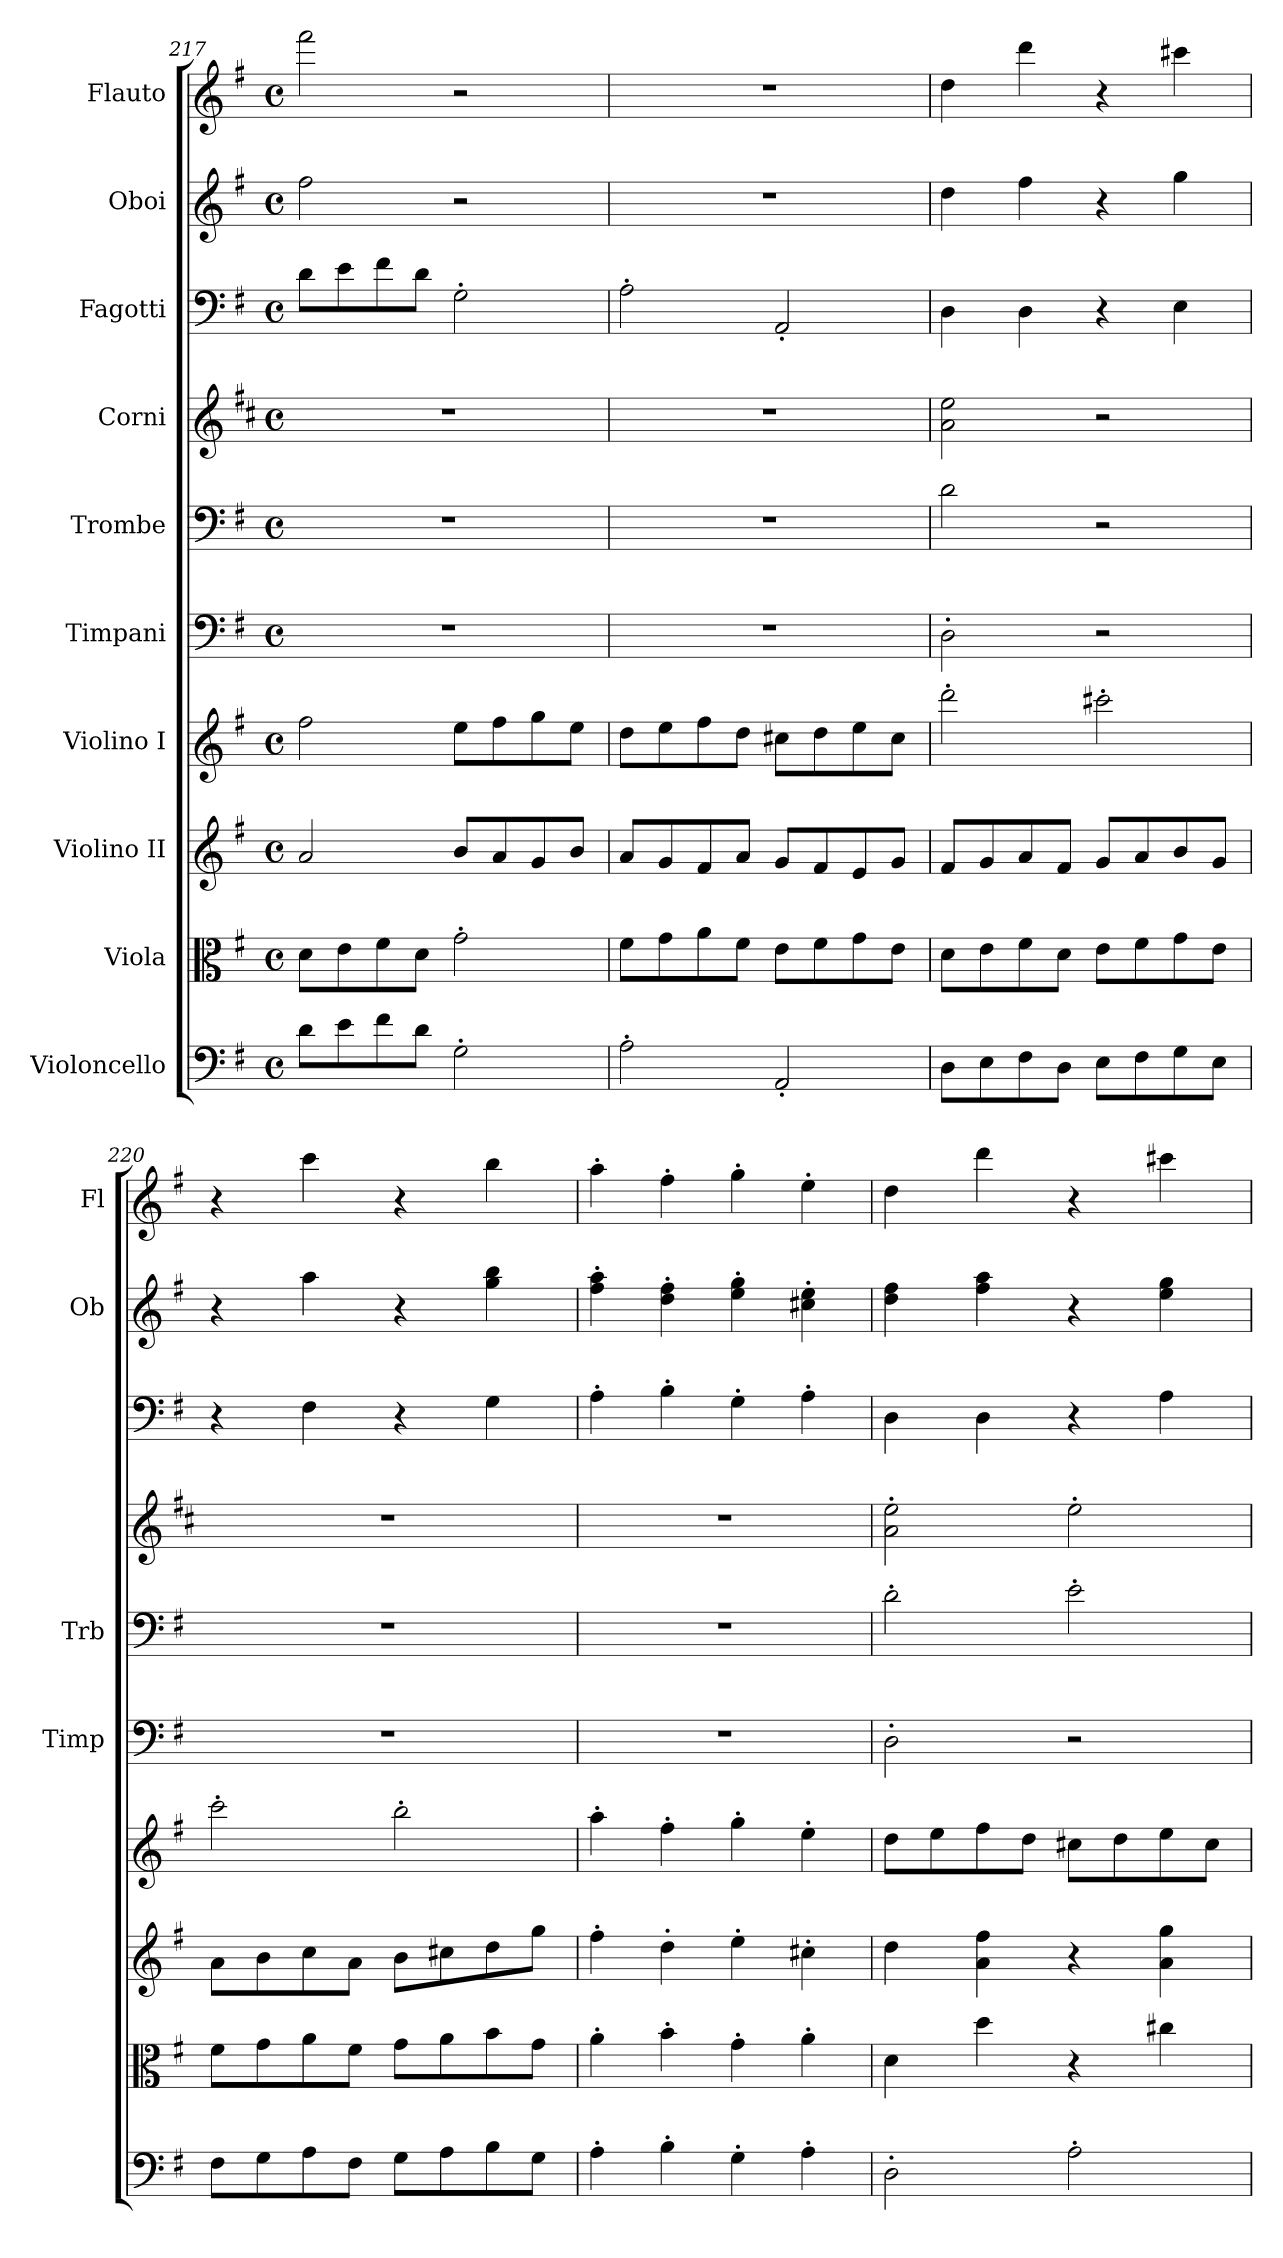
**kern	**kern	**kern	**kern	**kern	**kern	**kern	**kern	**kern	**kern
*part10	*part9	*part8	*part7	*part6	*part5	*part4	*part3	*part2	*part1
*staff10	*staff9	*staff8	*staff7	*staff6	*staff5	*staff4	*staff3	*staff2	*staff1
*I"Violoncello	*I"Viola	*I"Violino II	*I"Violino I	*I"Timpani	*I"Trombe	*I"Corni	*I"Fagotti	*I"Oboi	*I"Flauto
*	*	*	*	*I'Timp	*I'Trb	*	*	*I'Ob	*I'Fl
*clefF4	*clefC3	*clefG2	*clefG2	*clefF4	*clefF4	*clefG2	*clefF4	*clefG2	*clefG2
*	*	*	*	*	*	*ITrd4c7	*	*	*
*k[f#]	*k[f#]	*k[f#]	*k[f#]	*k[f#]	*k[f#]	*k[f#]	*k[f#]	*k[f#]	*k[f#]
*M4/4	*M4/4	*M4/4	*M4/4	*M4/4	*M4/4	*M4/4	*M4/4	*M4/4	*M4/4
*met(c)	*met(c)	*met(c)	*met(c)	*met(c)	*met(c)	*met(c)	*met(c)	*met(c)	*met(c)
=217	=217	=217	=217	=217	=217	=217	=217	=217	=217
8d\L	8d\L	2a/	2ff#\	1r	1r	1r	8d\L	2ff#\	2fff#\
8e\	8e\	.	.	.	.	.	8e\	.	.
8f#\	8f#\	.	.	.	.	.	8f#\	.	.
8d\J	8d\J	.	.	.	.	.	8d\J	.	.
2G'\	2g'\	8b/L	8ee\L	.	.	.	2G'\	2r	2r
.	.	8a/	8ff#\	.	.	.	.	.	.
.	.	8g/	8gg\	.	.	.	.	.	.
.	.	8b/J	8ee\J	.	.	.	.	.	.
=218	=218	=218	=218	=218	=218	=218	=218	=218	=218
2A'\	8f#\L	8a/L	8dd\L	1r	1r	1r	2A'\	1r	1r
.	8g\	8g/	8ee\	.	.	.	.	.	.
.	8a\	8f#/	8ff#\	.	.	.	.	.	.
.	8f#\J	8a/J	8dd\J	.	.	.	.	.	.
2AA'/	8e\L	8g/L	8cc#X\L	.	.	.	2AA'/	.	.
.	8f#\	8f#/	8dd\	.	.	.	.	.	.
.	8g\	8e/	8ee\	.	.	.	.	.	.
.	8e\J	8g/J	8cc#\J	.	.	.	.	.	.
!!LO:PB:g=z
=219	=219	=219	=219	=219	=219	=219	=219	=219	=219
8D\L	8d\L	8f#/L	2ddd'\	2D'\	2d\	2d\ 2a\	4D\	4dd\	4dd\
8E\	8e\	8g/	.	.	.	.	.	.	.
8F#\	8f#\	8a/	.	.	.	.	4D\	4ff#\	4ddd\
8D\J	8d\J	8f#/J	.	.	.	.	.	.	.
8E\L	8e\L	8g/L	2ccc#X'\	2r	2r	2r	4r	4r	4r
8F#\	8f#\	8a/	.	.	.	.	.	.	.
8G\	8g\	8b/	.	.	.	.	4E\	4gg\	4ccc#X\
8E\J	8e\J	8g/J	.	.	.	.	.	.	.
=220	=220	=220	=220	=220	=220	=220	=220	=220	=220
8F#\L	8f#\L	8a\L	2ccc'\	1r	1r	1r	4r	4r	4r
8G\	8g\	8b\	.	.	.	.	.	.	.
8A\	8a\	8cc\	.	.	.	.	4F#\	4aa\	4ccc\
8F#\J	8f#\J	8a\J	.	.	.	.	.	.	.
8G\L	8g\L	8b\L	2bb'\	.	.	.	4r	4r	4r
8A\	8a\	8cc#X\	.	.	.	.	.	.	.
8B\	8b\	8dd\	.	.	.	.	4G\	4gg\ 4bb\	4bb\
8G\J	8g\J	8gg\J	.	.	.	.	.	.	.
=221	=221	=221	=221	=221	=221	=221	=221	=221	=221
4A'\	4a'\	4ff#'\	4aa'\	1r	1r	1r	4A'\	4ff#\' 4aa\'	4aa'\
4B'\	4b'\	4dd'\	4ff#'\	.	.	.	4B'\	4dd\' 4ff#\'	4ff#'\
4G'\	4g'\	4ee'\	4gg'\	.	.	.	4G'\	4ee\' 4gg\'	4gg'\
4A'\	4a'\	4cc#X'\	4ee'\	.	.	.	4A'\	4cc#X\' 4ee\'	4ee'\
=222	=222	=222	=222	=222	=222	=222	=222	=222	=222
2D'\	4d\	4dd\	8dd\L	2D'\	2d'\	2d\' 2a\'	4D\	4dd\ 4ff#\	4dd\
.	.	.	8ee\	.	.	.	.	.	.
.	4dd\	4a\ 4ff#\	8ff#\	.	.	.	4D\	4ff#\ 4aa\	4ddd\
.	.	.	8dd\J	.	.	.	.	.	.
2A'\	4r	4r	8cc#X\L	2r	2e'\	2a'\	4r	4r	4r
.	.	.	8dd\	.	.	.	.	.	.
.	4cc#X\	4a\ 4gg\	8ee\	.	.	.	4A\	4ee\ 4gg\	4ccc#X\
.	.	.	8cc#\J	.	.	.	.	.	.
=	=	=	=	=	=	=	=	=	=
*-	*-	*-	*-	*-	*-	*-	*-	*-	*-
